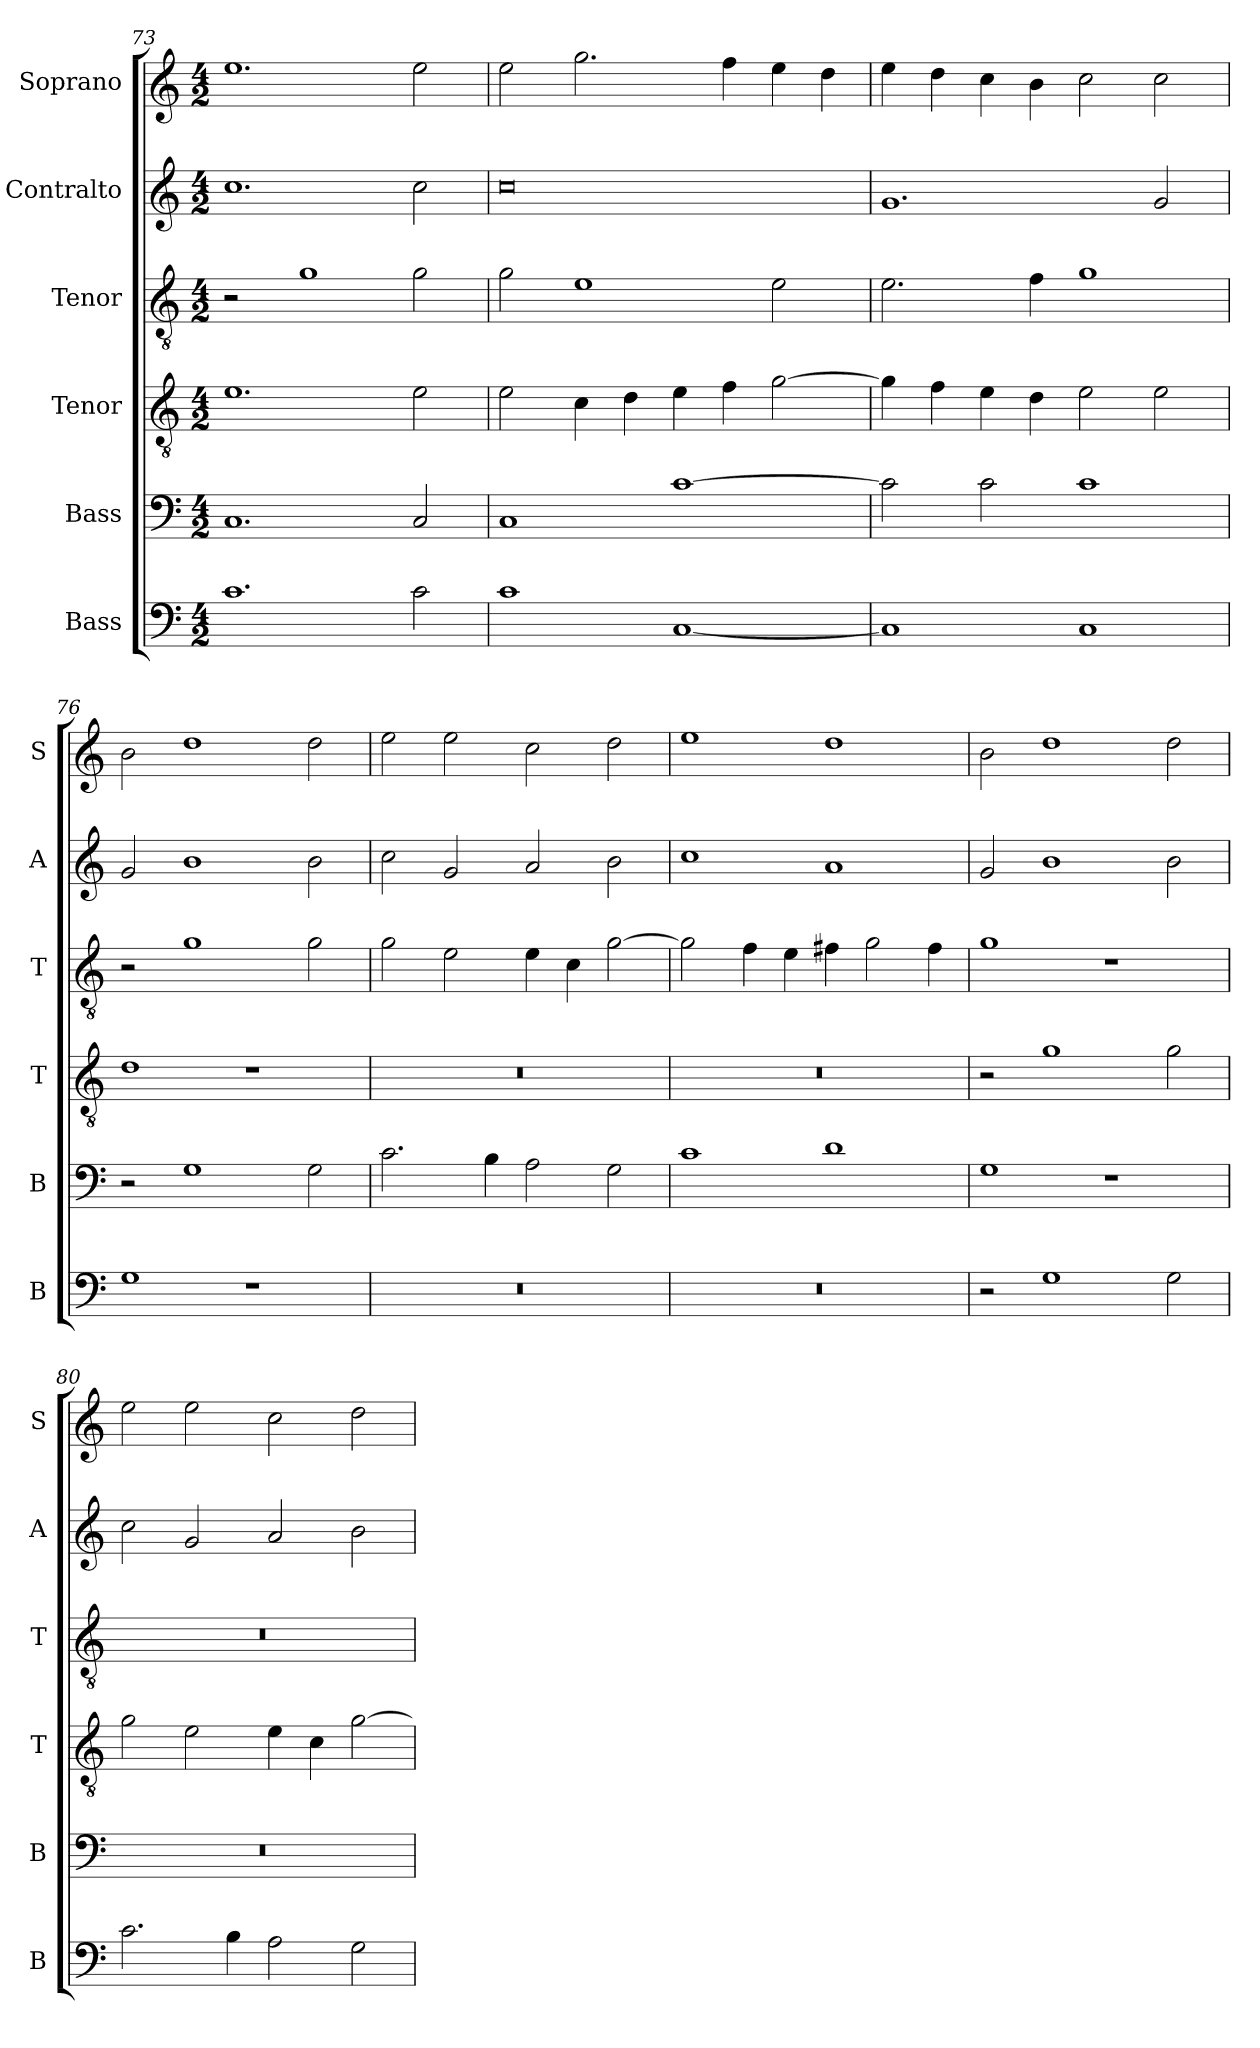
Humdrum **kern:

**kern	**kern	**kern	**kern	**kern	**kern
*part6	*part5	*part4	*part3	*part2	*part1
*staff6	*staff5	*staff4	*staff3	*staff2	*staff1
*I"Bass	*I"Bass	*I"Tenor	*I"Tenor	*I"Contralto	*I"Soprano
*I'B	*I'B	*I'T	*I'T	*I'A	*I'S
*clefF4	*clefF4	*clefGv2	*clefGv2	*clefG2	*clefG2
*k[]	*k[]	*k[]	*k[]	*k[]	*k[]
*C:ion	*C:ion	*C:ion	*C:ion	*C:ion	*C:ion
*M4/2	*M4/2	*M4/2	*M4/2	*M4/2	*M4/2
=73	=73	=73	=73	=73	=73
1.c	1.C	1.e	2r	1.cc	1.ee
.	.	.	1g	.	.
2c	2C	2e	2g	2cc	2ee
=74	=74	=74	=74	=74	=74
1c	1C	2e	2g	0cc	2ee
.	.	4c	1e	.	2.gg
.	.	4d	.	.	.
[1C	[1c	4e	.	.	.
.	.	4f	.	.	4ff
.	.	[2g	2e	.	4ee
.	.	.	.	.	4dd
=75	=75	=75	=75	=75	=75
1C]	2c]	4g]	2.e	1.g	4ee
.	.	4f	.	.	4dd
.	2c	4e	.	.	4cc
.	.	4d	4f	.	4b
1C	1c	2e	1g	.	2cc
.	.	2e	.	2g	2cc
=76	=76	=76	=76	=76	=76
1G	2r	1d	2r	2g	2b
.	1G	.	1g	1b	1dd
1r	.	1r	.	.	.
.	2G	.	2g	2b	2dd
=77	=77	=77	=77	=77	=77
0r	2.c	0r	2g	2cc	2ee
.	.	.	2e	2g	2ee
.	4B	.	.	.	.
.	2A	.	4e	2a	2cc
.	.	.	4c	.	.
.	2G	.	[2g	2b	2dd
=78	=78	=78	=78	=78	=78
0r	1c	0r	2g]	1cc	1ee
.	.	.	4f	.	.
.	.	.	4e	.	.
.	1d	.	4f#X	1a	1dd
.	.	.	2g	.	.
.	.	.	4f#	.	.
=79	=79	=79	=79	=79	=79
2r	1G	2r	1g	2g	2b
1G	.	1g	.	1b	1dd
.	1r	.	1r	.	.
2G	.	2g	.	2b	2dd
=80	=80	=80	=80	=80	=80
2.c	0r	2g	0r	2cc	2ee
.	.	2e	.	2g	2ee
4B	.	.	.	.	.
2A	.	4e	.	2a	2cc
.	.	4c	.	.	.
2G	.	[2g	.	2b	2dd
=	=	=	=	=	=
*-	*-	*-	*-	*-	*-
